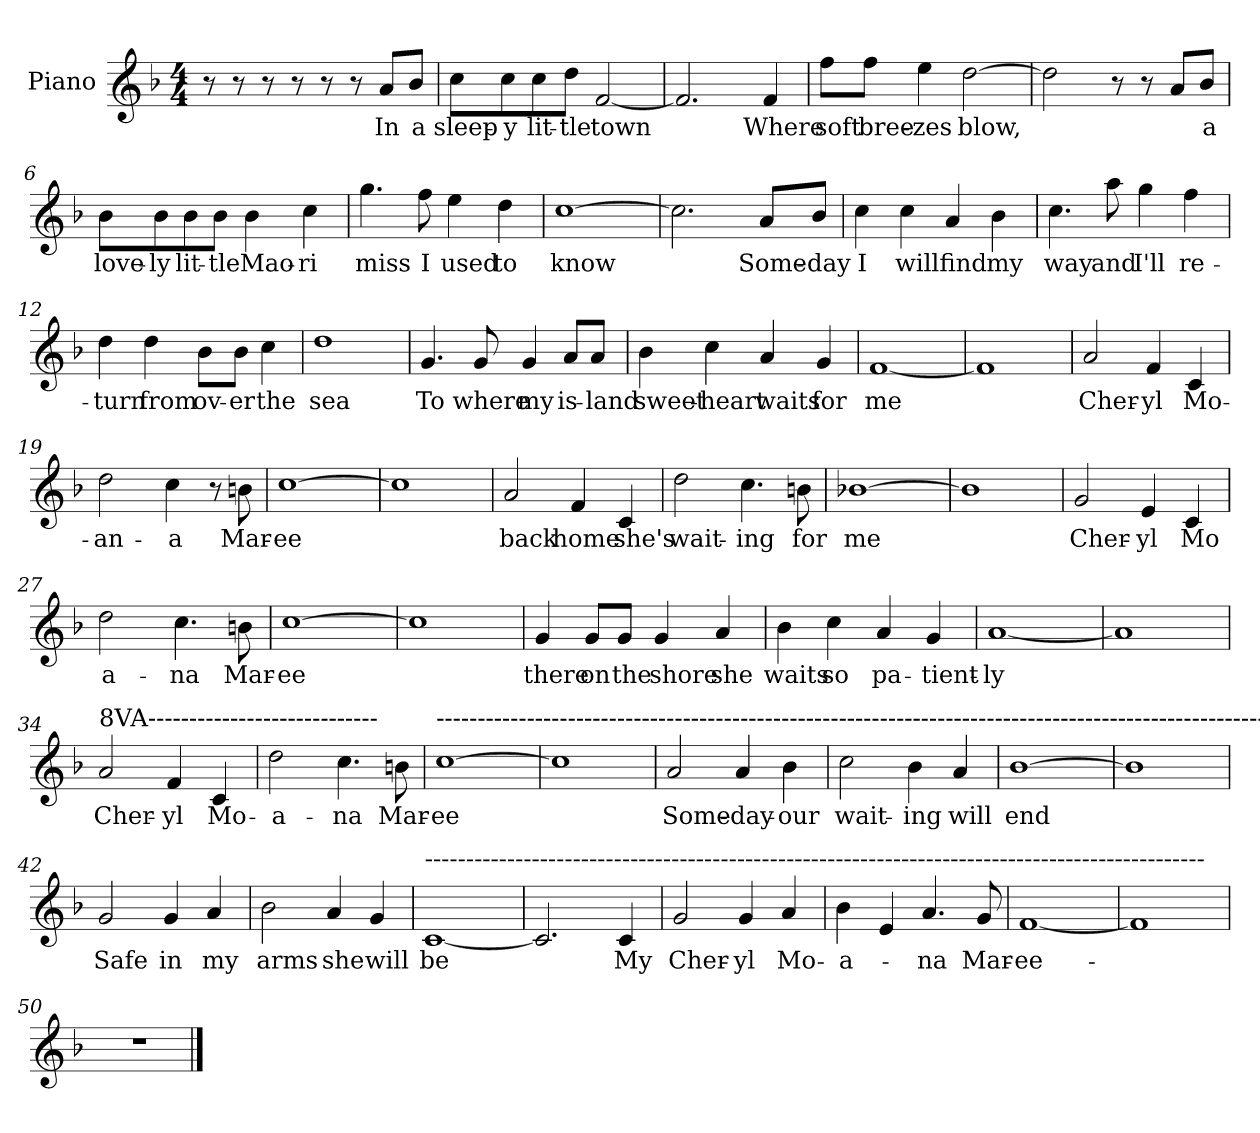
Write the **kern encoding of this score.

**kern	**text
*part1	*part1
*staff1	*staff1
*I"Piano	*
*I'Pno	*
*clefG2	*
*k[b-]	*
*F:	*
*M4/4	*
=1	=1
8r	.
8r	.
8r	.
8r	.
8r	.
8r	.
8a/L	In
8b-/J	a
=2	=2
8cc\L	sleep-
8cc\	-y
8cc\	lit-
8dd\J	-tle
[2f/	town
=3	=3
2.f/]	.
4f/	Where
=4	=4
8ff\L	soft
8ff\J	bree-
4ee\	-zes
[2dd\	blow,
!!LO:LB:g=z
=5	=5
2dd\]	.
8r	.
8r	.
8a/L	.
8b-/J	a
=6	=6
8b-\L	love-
8b-\	-ly
8b-\	lit-
8b-\J	-tle
4b-\	Mao-
4cc\	-ri
=7	=7
4.gg\	miss
8ff\	I
4ee\	used
4dd\	to
=8	=8
[1cc	know
=9	=9
2.cc\]	.
8a/L	Some-
8b-/J	-day
!!LO:LB:g=z
=10	=10
4cc\	I
4cc\	will
4a/	find
4b-\	my
=11	=11
4.cc\	way
8aa\	and
4gg\	I'll
4ff\	re-
=12	=12
4dd\	-turn
4dd\	from
8b-\L	ov-
8b-\J	-er
4cc\	the
=13	=13
1dd	sea
=14	=14
4.g/	To
8g/	where
4g/	my
8a/L	is-
8a/J	-land
!!LO:LB:g=z
=15	=15
4b-\	sweet-
4cc\	-heart
4a/	waits
4g/	for
=16	=16
[1f	me
=17	=17
1f]	.
=18	=18
2a/	Cher-
4f/	-yl
4c/	Mo-
=19	=19
2dd\	-an-
4cc\	-a
8r	.
8bn\	Mar-
=20	=20
[1cc	-ee
=21	=21
1cc]	.
!!LO:LB:g=z
=22	=22
2a/	back
4f/	home
4c/	she's
=23	=23
2dd\	wait-
4.cc\	-ing
8bn\	for
=24	=24
[1b-X	me
=25	=25
1b-]	.
=26	=26
2g/	Cher-
4e/	-yl
4c/	Mo
=27	=27
2dd\	-a-
4.cc\	-na
8bn\	Mar-
=28	=28
[1cc	-ee
=29	=29
1cc]	.
!!LO:LB:g=z
=30	=30
4g/	there
8g/L	on
8g/J	the
4g/	shore
4a/	she
=31	=31
4b-\	waits
4cc\	so
4a/	pa-
4g/	-tient-
=32	=32
[1a	-ly
=33	=33
1a]	.
=34	=34
!LO:TX:a:t=8VA----------------------------	!
2a/	Cher-
4f/	-yl
4c/	Mo-
=35	=35
2dd\	-a-
4.cc\	-na
8bn\	Mar-
!!LO:LB:g=z
=36	=36
!LO:TX:a:t=-------------------------------------------------------------------------------------------------------------	!
[1cc	-ee
=37	=37
1cc]	.
=38	=38
2a/	Some-
4a/	-day-
4b-\	our
=39	=39
2cc\	wait-
4b-\	-ing
4a/	will
=40	=40
[1b-	end
=41	=41
1b-]	.
=42	=42
2g/	Safe
4g/	in
4a/	my
=43	=43
2b-\	arms
4a/	she
4g/	will
!!LO:LB:g=z
=44	=44
!LO:TX:a:t=-----------------------------------------------------------------------------------------------	!
[1c	be
=45	=45
2.c/]	.
4c/	My
=46	=46
2g/	Cher-
4g/	-yl
4a/	Mo-
=47	=47
4b-\	a-
4e/	.
4.a/	-na
8g/	Mar-
=48	=48
[1f	-ee-
=49	=49
1f]	.
=50	=50
1r	.
==	==
*-	*-
